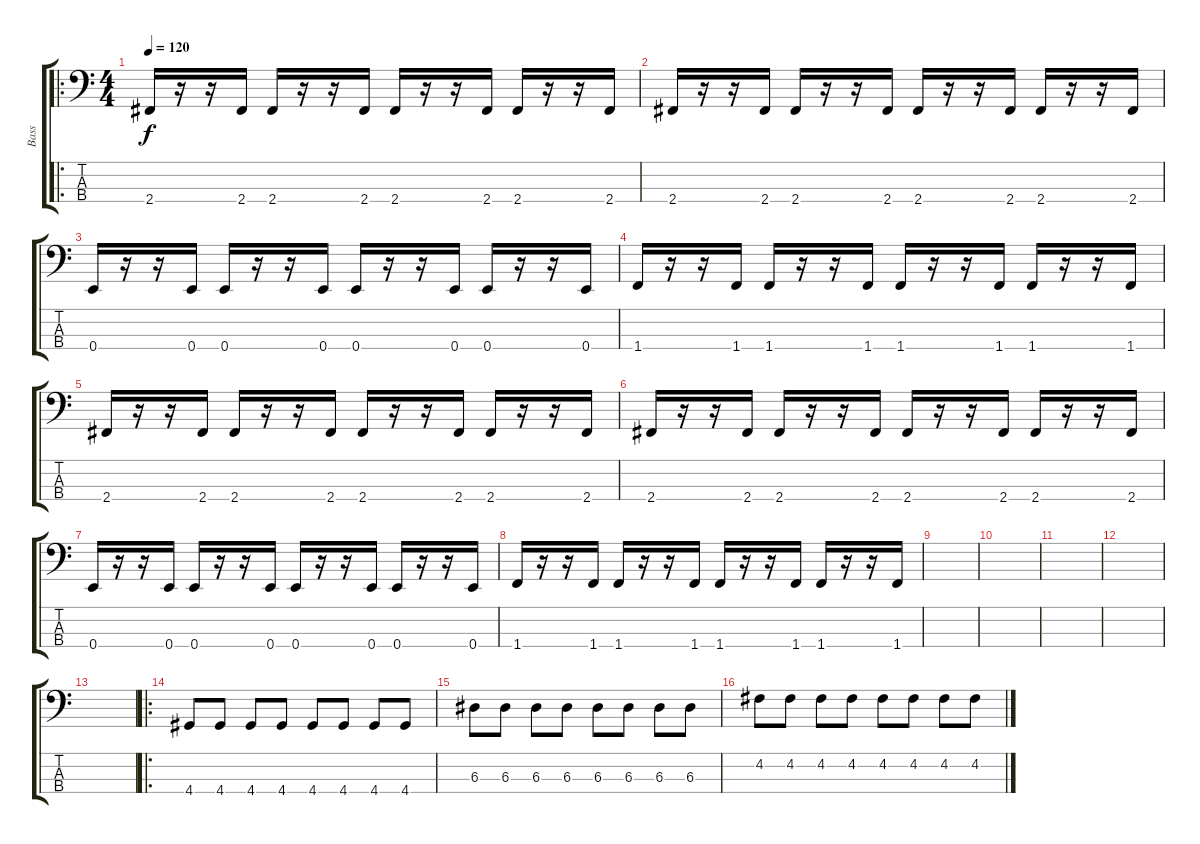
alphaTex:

\track ("Bass" "Bass") {instrument electricbassfinger}
\staff {score tabs}
\tuning (G2 D2 A1 E1) {hide}
\ro
\ts (4 4)
\tempo 120
\clef f4
\ks c
2.4.16{dy f} r.16 r.16 2.4.16 2.4.16 r.16 r.16 2.4.16 2.4.16 r.16 r.16 2.4.16 2.4.16 r.16 r.16 2.4.16 |
2.4.16 r.16 r.16 2.4.16 2.4.16 r.16 r.16 2.4.16 2.4.16 r.16 r.16 2.4.16 2.4.16 r.16 r.16 2.4.16 |
0.4.16 r.16 r.16 0.4.16 0.4.16 r.16 r.16 0.4.16 0.4.16 r.16 r.16 0.4.16 0.4.16 r.16 r.16 0.4.16 |
1.4.16 r.16 r.16 1.4.16 1.4.16 r.16 r.16 1.4.16 1.4.16 r.16 r.16 1.4.16 1.4.16 r.16 r.16 1.4.16 |
2.4.16 r.16 r.16 2.4.16 2.4.16 r.16 r.16 2.4.16 2.4.16 r.16 r.16 2.4.16 2.4.16 r.16 r.16 2.4.16 |
2.4.16 r.16 r.16 2.4.16 2.4.16 r.16 r.16 2.4.16 2.4.16 r.16 r.16 2.4.16 2.4.16 r.16 r.16 2.4.16 |
0.4.16 r.16 r.16 0.4.16 0.4.16 r.16 r.16 0.4.16 0.4.16 r.16 r.16 0.4.16 0.4.16 r.16 r.16 0.4.16 |
1.4.16 r.16 r.16 1.4.16 1.4.16 r.16 r.16 1.4.16 1.4.16 r.16 r.16 1.4.16 1.4.16 r.16 r.16 1.4.16 |
|
|
|
|
|
\ro
4.4.8 4.4.8 4.4.8 4.4.8 4.4.8 4.4.8 4.4.8 4.4.8 |
6.3.8 6.3.8 6.3.8 6.3.8 6.3.8 6.3.8 6.3.8 6.3.8 |
4.2.8 4.2.8 4.2.8 4.2.8 4.2.8 4.2.8 4.2.8 4.2.8
